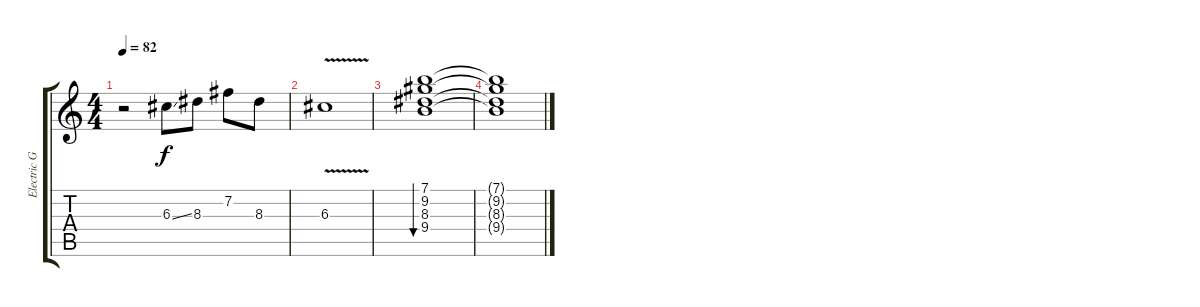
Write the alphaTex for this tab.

\track ("Electric Guitar" "Electric G") {instrument electricguitarjazz}
\staff {score tabs}
\tuning (E4 B3 G3 D3 A2 E2) {hide}
\ts (4 4)
\tempo 82
\clef g2
\ks c
r.2{dy f} 6.3{ss}.8 8.3.8 7.2.8 8.3.8 |
6.3{v}.1 |
(7.1 9.2 8.3 9.4).1{bu 240} |
(7.1{t} 9.2{t} 8.3{t} 9.4{t}).1
